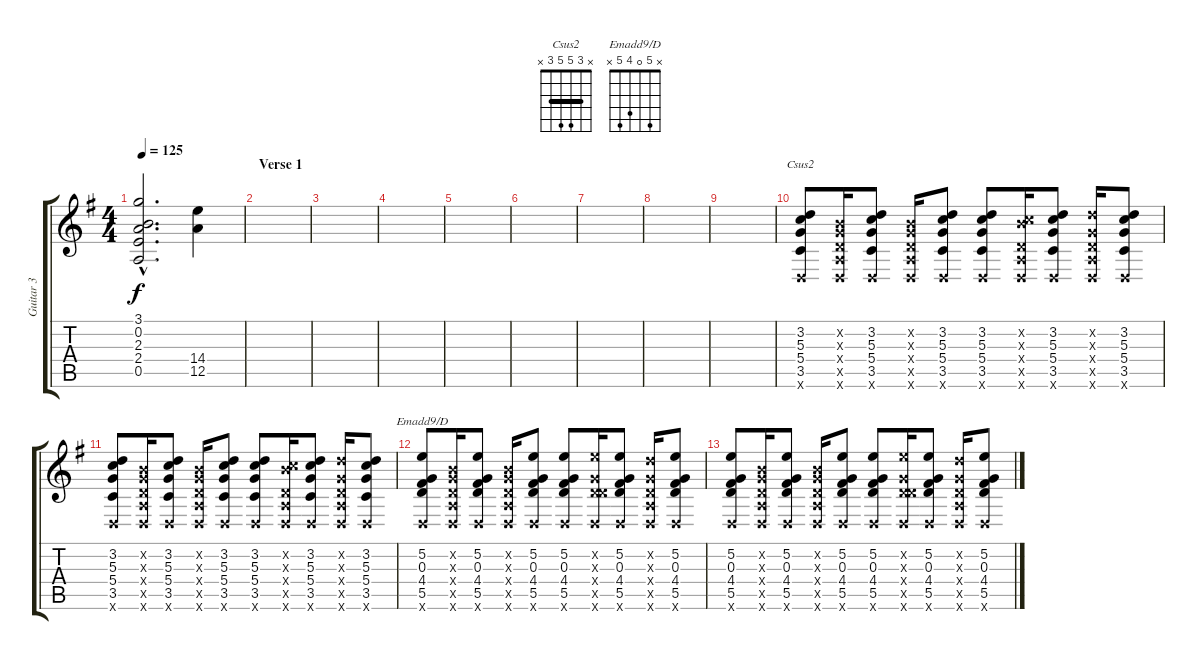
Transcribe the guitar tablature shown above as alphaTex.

\track ("Guitar 3" "Guitar 3") {instrument distortionguitar}
\staff {score tabs}
\tuning (E4 B3 G3 D3 A2 D2) {hide}
\chord ("Csus2" x 3 5 5 3 x) {barre 3}
\chord ("Emadd9/D" x 5 0 4 5 x)
\ts (4 4)
\tempo 125
\clef g2
\ks eminor
(3.1{hac t} 0.2{hac t} 2.3{hac t} 2.4{hac t} 0.5{hac t}).2{d dy f} (14.4 12.5).4 |
\section ("" "Verse 1")
|
|
|
|
|
|
|
|
(3.2 5.3 5.4 3.5 0.6{x}).8{ch "Csus2"} (0.2{x} 0.3{x} 0.4{x} 0.5{x} 0.6{x}).16 (3.2 5.3 5.4 3.5 0.6{x}).8 (0.2{x} 0.3{x} 0.4{x} 0.5{x} 0.6{x}).16 (3.2 5.3 5.4 3.5 0.6{x}).8 (3.2 5.3 5.4 3.5 0.6{x}).8 (0.2{x} 5.3{x} 0.4{x} 0.5{x} 0.6{x}).16 (3.2 5.3 5.4 3.5 0.6{x}).8 (3.2{x} 0.3{x} 0.4{x} 0.5{x} 0.6{x}).16 (3.2 5.3 5.4 3.5 0.6{x}).8 |
(3.2 5.3 5.4 3.5 0.6{x}).8 (0.2{x} 0.3{x} 0.4{x} 0.5{x} 0.6{x}).16 (3.2 5.3 5.4 3.5 0.6{x}).8 (0.2{x} 0.3{x} 0.4{x} 0.5{x} 0.6{x}).16 (3.2 5.3 5.4 3.5 0.6{x}).8 (3.2 5.3 5.4 3.5 0.6{x}).8 (0.2{x} 5.3{x} 0.4{x} 0.5{x} 0.6{x}).16 (3.2 5.3 5.4 3.5 0.6{x}).8 (3.2{x} 0.3{x} 0.4{x} 0.5{x} 0.6{x}).16 (3.2 5.3 5.4 3.5 0.6{x}).8 |
(5.2 0.3 4.4 5.5 0.6{x}).8{ch "Emadd9/D"} (0.2{x} 0.3{x} 0.4{x} 0.5{x} 0.6{x}).16 (5.2 0.3 4.4 5.5 0.6{x}).8 (0.2{x} 0.3{x} 0.4{x} 0.5{x} 0.6{x}).16 (5.2 0.3 4.4 5.5 0.6{x}).8 (5.2 0.3 4.4 5.5 0.6{x}).8 (5.2{x} 0.3{x} 0.4{x} 5.5{x} 0.6{x}).16 (5.2 0.3 4.4 5.5 0.6{x}).8 (3.2{x} 0.3{x} 0.4{x} 0.5{x} 0.6{x}).16 (5.2 0.3 4.4 5.5 0.6{x}).8 |
(5.2 0.3 4.4 5.5 0.6{x}).8 (0.2{x} 0.3{x} 0.4{x} 0.5{x} 0.6{x}).16 (5.2 0.3 4.4 5.5 0.6{x}).8 (0.2{x} 0.3{x} 0.4{x} 0.5{x} 0.6{x}).16 (5.2 0.3 4.4 5.5 0.6{x}).8 (5.2 0.3 4.4 5.5 0.6{x}).8 (5.2{x} 0.3{x} 0.4{x} 5.5{x} 0.6{x}).16 (5.2 0.3 4.4 5.5 0.6{x}).8 (3.2{x} 0.3{x} 0.4{x} 0.5{x} 0.6{x}).16 (5.2 0.3 4.4 5.5 0.6{x}).8
